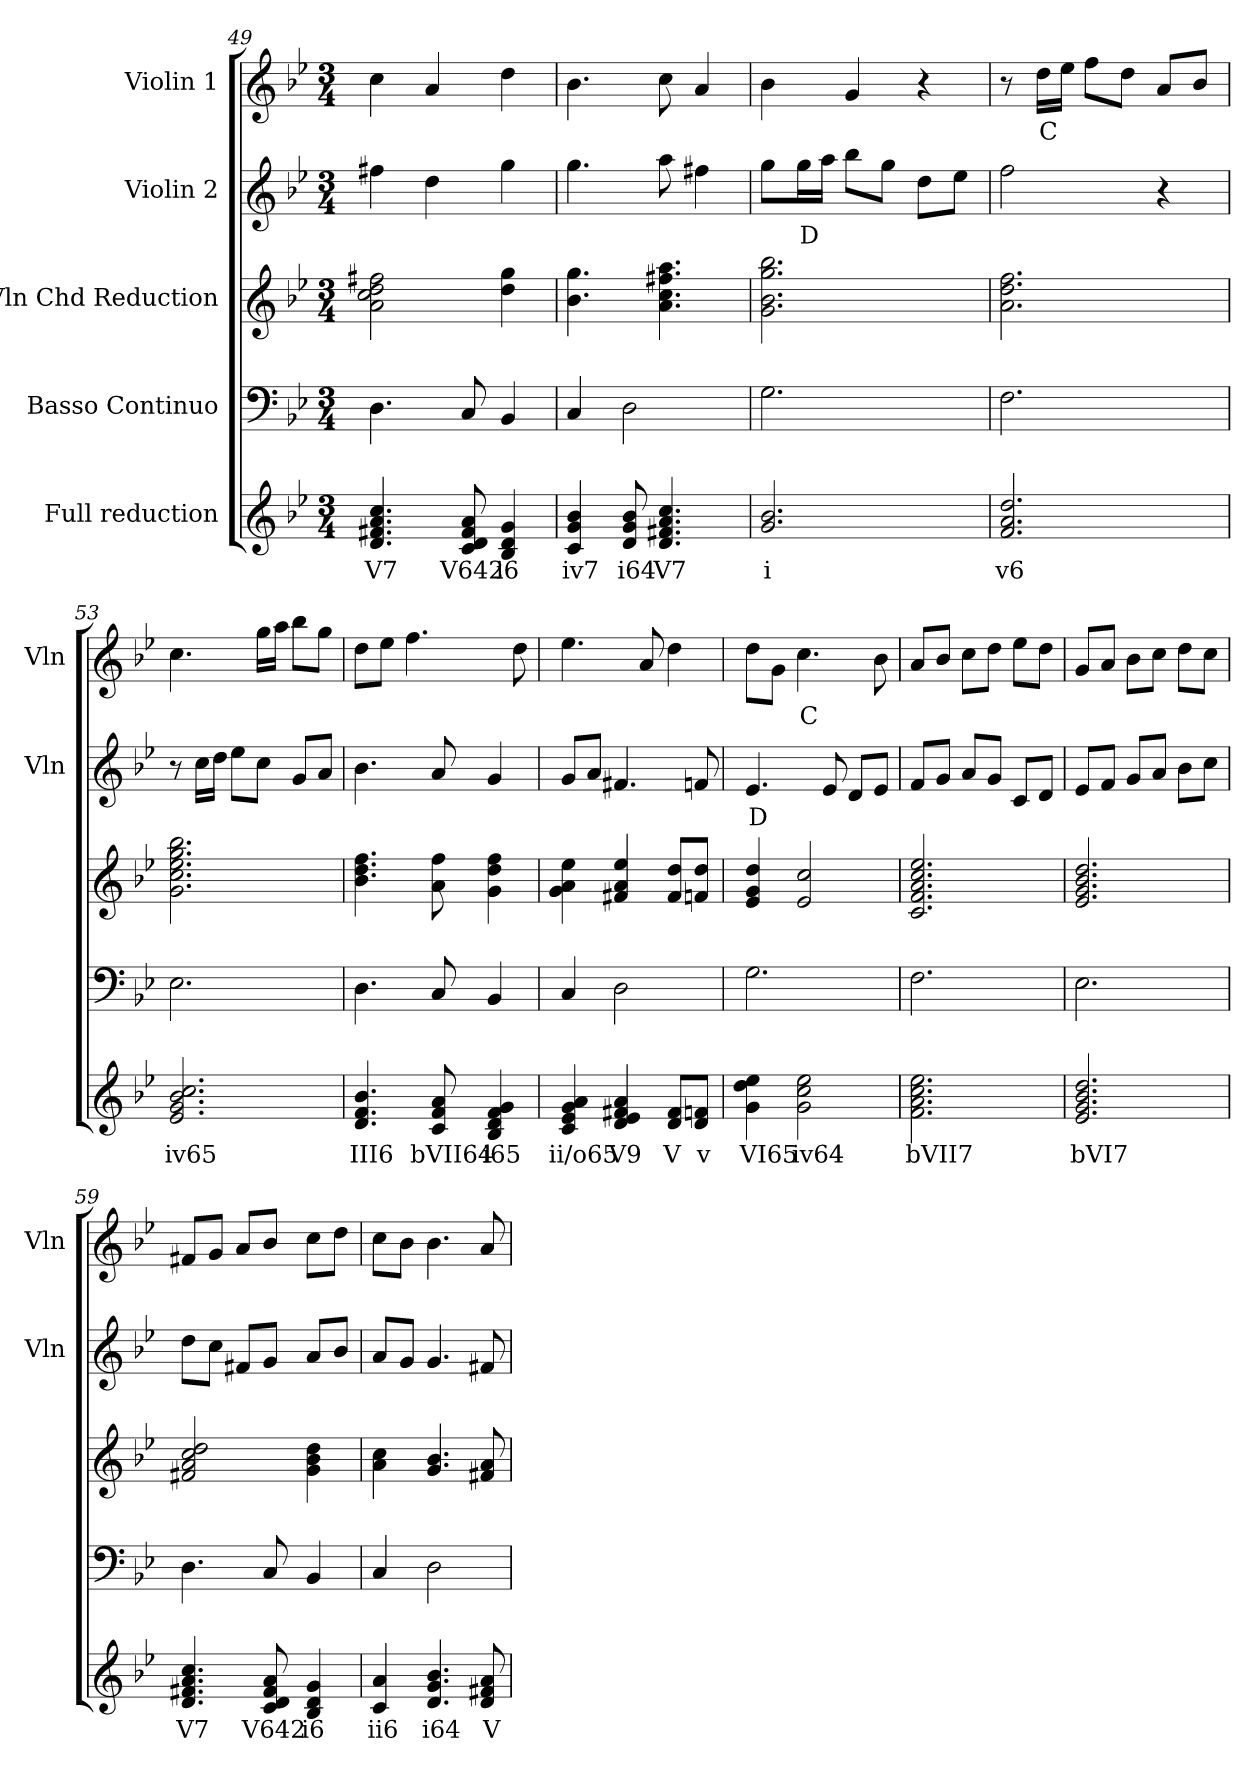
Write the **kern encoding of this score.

**kern	**text	**kern	**kern	**kern	**text	**kern	**text
*part5	*part5	*part4	*part3	*part2	*part2	*part1	*part1
*staff5	*staff5	*staff4	*staff3	*staff2	*staff2	*staff1	*staff1
*I"Full reduction	*	*I"Basso Continuo	*I"Vln Chd Reduction	*I"Violin 2	*	*I"Violin 1	*
*	*	*	*	*I'Vln	*	*I'Vln	*
*clefG2	*	*clefF4	*clefG2	*clefG2	*	*clefG2	*
*k[b-e-]	*	*k[b-e-]	*k[b-e-]	*k[b-e-]	*	*k[b-e-]	*
*M3/4	*	*M3/4	*M3/4	*M3/4	*	*M3/4	*
=49	=49	=49	=49	=49	=49	=49	=49
!	!LO:LY:b	!	!	!	!	!	!
4.d/ 4.f#X/ 4.a/ 4.cc/	V7	4.D\	2a\ 2cc\ 2dd\ 2ff#X\	4ff#X\	.	4cc\	.
.	.	.	.	4dd\	.	4a/	.
!	!LO:LY:b	!	!	!	!	!	!
8c/ 8d/ 8f#/ 8a/	V642	8C/	.	.	.	.	.
!	!LO:LY:b	!	!	!	!	!	!
4B-/ 4d/ 4g/	i6	4BB-/	4dd\ 4gg\	4gg\	.	4dd\	.
=50	=50	=50	=50	=50	=50	=50	=50
!	!LO:LY:b	!	!	!	!	!	!
4c/ 4g/ 4b-/	iv7	4C/	4.b-\ 4.gg\	4.gg\	.	4.b-\	.
!	!LO:LY:b	!	!	!	!	!	!
8d/ 8g/ 8b-/	i64	2D\	.	.	.	.	.
!	!LO:LY:b	!	!	!	!	!	!
4.d/ 4.f#X/ 4.a/ 4.cc/	V7	.	4.a\ 4.cc\ 4.ff#X\ 4.aa\	8aa\	.	8cc\	.
.	.	.	.	4ff#X\	.	4a/	.
!!LO:LB:g=z
=51	=51	=51	=51	=51	=51	=51	=51
!	!LO:LY:b	!	!	!	!	!	!
2.g/ 2.b-/	i	2.G\	2.g\ 2.b-\ 2.gg\ 2.bb-\	8gg\L	.	4b-\	.
!	!	!	!	!	!LO:LY:b	!	!
.	.	.	.	16gg\L	D	.	.
.	.	.	.	16aa\JJ	.	.	.
.	.	.	.	8bb-\L	.	4g/	.
.	.	.	.	8gg\J	.	.	.
.	.	.	.	8dd\L	.	4r	.
.	.	.	.	8ee-\J	.	.	.
=52	=52	=52	=52	=52	=52	=52	=52
!	!LO:LY:b	!	!	!	!	!	!
2.f/ 2.a/ 2.dd/	v6	2.F\	2.a\ 2.dd\ 2.ff\	2ff\	.	8r	.
!	!	!	!	!	!	!	!LO:LY:b
.	.	.	.	.	.	16dd\LL	C
.	.	.	.	.	.	16ee-\JJ	.
.	.	.	.	.	.	8ff\L	.
.	.	.	.	.	.	8dd\J	.
.	.	.	.	4r	.	8a/L	.
.	.	.	.	.	.	8b-/J	.
=53	=53	=53	=53	=53	=53	=53	=53
!	!LO:LY:b	!	!	!	!	!	!
2.e-/ 2.g/ 2.b-/ 2.cc/	iv65	2.E-\	2.g\ 2.cc\ 2.ee-\ 2.gg\ 2.bb-\	8r	.	4.cc\	.
.	.	.	.	16cc\LL	.	.	.
.	.	.	.	16dd\JJ	.	.	.
.	.	.	.	8ee-\L	.	.	.
.	.	.	.	8cc\J	.	16gg\LL	.
.	.	.	.	.	.	16aa\JJ	.
.	.	.	.	8g/L	.	8bb-\L	.
.	.	.	.	8a/J	.	8gg\J	.
=54	=54	=54	=54	=54	=54	=54	=54
!	!LO:LY:b	!	!	!	!	!	!
4.d/ 4.f/ 4.b-/	III6	4.D\	4.b-\ 4.dd\ 4.ff\	4.b-\	.	8dd\L	.
.	.	.	.	.	.	8ee-\J	.
.	.	.	.	.	.	4.ff\	.
!	!LO:LY:b	!	!	!	!	!	!
8c/ 8f/ 8a/	bVII64	8C/	8a\ 8ff\	8a/	.	.	.
!	!LO:LY:b	!	!	!	!	!	!
4B-/ 4d/ 4f/ 4g/	i65	4BB-/	4g\ 4dd\ 4ff\	4g/	.	.	.
.	.	.	.	.	.	8dd\	.
=55	=55	=55	=55	=55	=55	=55	=55
!	!LO:LY:b	!	!	!	!	!	!
4c/ 4e-/ 4g/ 4a/	ii/o65	4C/	4g\ 4a\ 4ee-\	8g/L	.	4.ee-\	.
.	.	.	.	8a/J	.	.	.
!	!LO:LY:b	!	!	!	!	!	!
4d/ 4e-/ 4f#X/ 4a/	V9	2D\	4f#X/ 4a/ 4ee-/	4.f#X/	.	.	.
.	.	.	.	.	.	8a/	.
!	!LO:LY:b	!	!	!	!	!	!
8d/ 8f#/L	V	.	8f#/ 8dd/L	.	.	4dd\	.
!	!LO:LY:b	!	!	!	!	!	!
8d/ 8fn/J	v	.	8fn/ 8dd/J	8fn/	.	.	.
!!LO:LB:g=z
=56	=56	=56	=56	=56	=56	=56	=56
!	!LO:LY:b	!	!	!	!LO:LY:b	!	!
4g\ 4dd\ 4ee-\	VI65	2.G\	4e-/ 4g/ 4dd/	4.e-/	D	8dd\L	.
.	.	.	.	.	.	8g\J	.
!	!LO:LY:b	!	!	!	!	!	!LO:LY:b
2g\ 2cc\ 2ee-\	iv64	.	2e-/ 2cc/	.	.	4.cc\	C
.	.	.	.	8e-/	.	.	.
.	.	.	.	8d/L	.	.	.
.	.	.	.	8e-/J	.	8b-\	.
=57	=57	=57	=57	=57	=57	=57	=57
!	!LO:LY:b	!	!	!	!	!	!
2.f\ 2.a\ 2.cc\ 2.ee-\	bVII7	2.F\	2.c/ 2.f/ 2.a/ 2.cc/ 2.ee-/	8f/L	.	8a/L	.
.	.	.	.	8g/J	.	8b-/J	.
.	.	.	.	8a/L	.	8cc\L	.
.	.	.	.	8g/J	.	8dd\J	.
.	.	.	.	8c/L	.	8ee-\L	.
.	.	.	.	8d/J	.	8dd\J	.
=58	=58	=58	=58	=58	=58	=58	=58
!	!LO:LY:b	!	!	!	!	!	!
2.e-/ 2.g/ 2.b-/ 2.dd/	bVI7	2.E-\	2.e-/ 2.g/ 2.b-/ 2.dd/	8e-/L	.	8g/L	.
.	.	.	.	8f/J	.	8a/J	.
.	.	.	.	8g/L	.	8b-\L	.
.	.	.	.	8a/J	.	8cc\J	.
.	.	.	.	8b-\L	.	8dd\L	.
.	.	.	.	8cc\J	.	8cc\J	.
=59	=59	=59	=59	=59	=59	=59	=59
!	!LO:LY:b	!	!	!	!	!	!
4.d/ 4.f#X/ 4.a/ 4.cc/	V7	4.D\	2f#X/ 2a/ 2cc/ 2dd/	8dd\L	.	8f#X/L	.
.	.	.	.	8cc\J	.	8g/J	.
.	.	.	.	8f#X/L	.	8a/L	.
!	!LO:LY:b	!	!	!	!	!	!
8c/ 8d/ 8f#/ 8a/	V642	8C/	.	8g/J	.	8b-/J	.
!	!LO:LY:b	!	!	!	!	!	!
4B-/ 4d/ 4g/	i6	4BB-/	4g\ 4b-\ 4dd\	8a/L	.	8cc\L	.
.	.	.	.	8b-/J	.	8dd\J	.
=60	=60	=60	=60	=60	=60	=60	=60
!	!LO:LY:b	!	!	!	!	!	!
4c/ 4a/	ii6	4C/	4a\ 4cc\	8a/L	.	8cc\L	.
.	.	.	.	8g/J	.	8b-\J	.
!	!LO:LY:b	!	!	!	!	!	!
4.d/ 4.g/ 4.b-/	i64	2D\	4.g/ 4.b-/	4.g/	.	4.b-\	.
!	!LO:LY:b	!	!	!	!	!	!
8d/ 8f#X/ 8a/	V	.	8f#X/ 8a/	8f#X/	.	8a/	.
=	=	=	=	=	=	=	=
*-	*-	*-	*-	*-	*-	*-	*-
